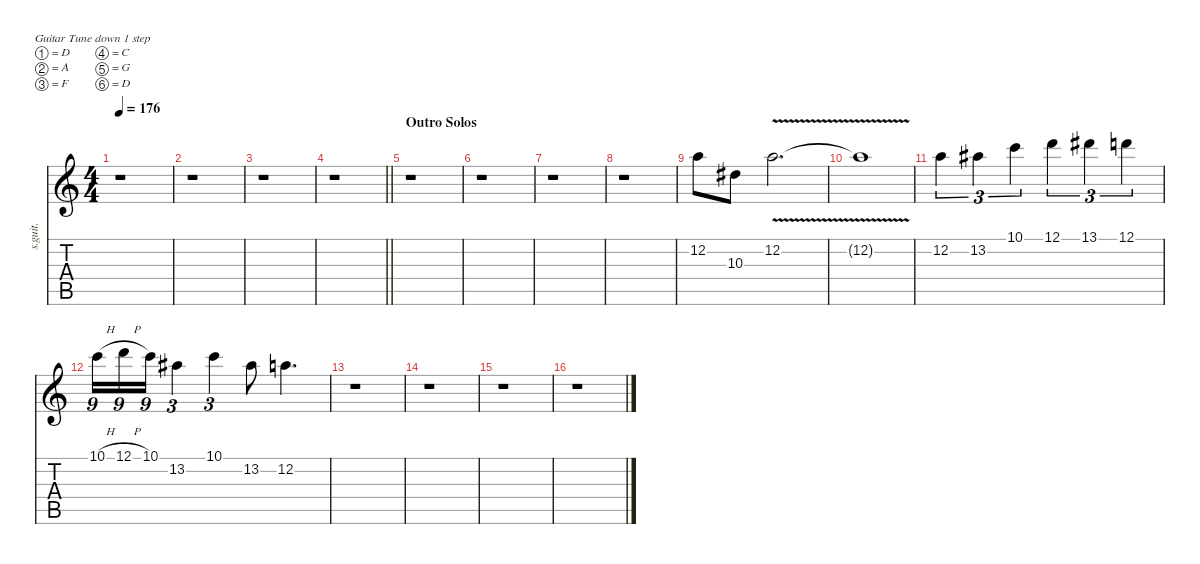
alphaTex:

\defaultSystemsLayout 4
\hideDynamics
\bracketExtendMode nobrackets
\track ("Acoustic" "s.guit.") {instrument acousticguitarsteel}
\staff {score tabs}
\tuning (D4 A3 F3 C3 G2 D2)
\ts (4 4)
\tempo 176
\clef g2
\ks c
r.1{dy f} |
r.1 |
r.1 |
\barLineRight lightlight
r.1 |
\section ("" "Outro Solos")
r.1 |
r.1 |
r.1 |
r.1 |
12.2.8 10.3{acc #}.8 12.2{v}.2{d} |
12.2{v t}.1 |
12.2.4{tu (3 2)} 13.2{acc #}.4{tu (3 2)} 10.1.4{tu (3 2)} 12.1.4{tu (3 2)} 13.1{acc #}.4{tu (3 2)} 12.1.4{tu (3 2)} |
10.1{h}.16{tu (9 8)} 12.1{h}.16{tu (9 8)} 10.1.16{tu (9 8)} 13.2{acc #}.4{tu (3 2)} 10.1.4{tu (3 2)} 13.2{acc #}.8 12.2.4{d} |
r.1 |
r.1 |
r.1 |
r.1
